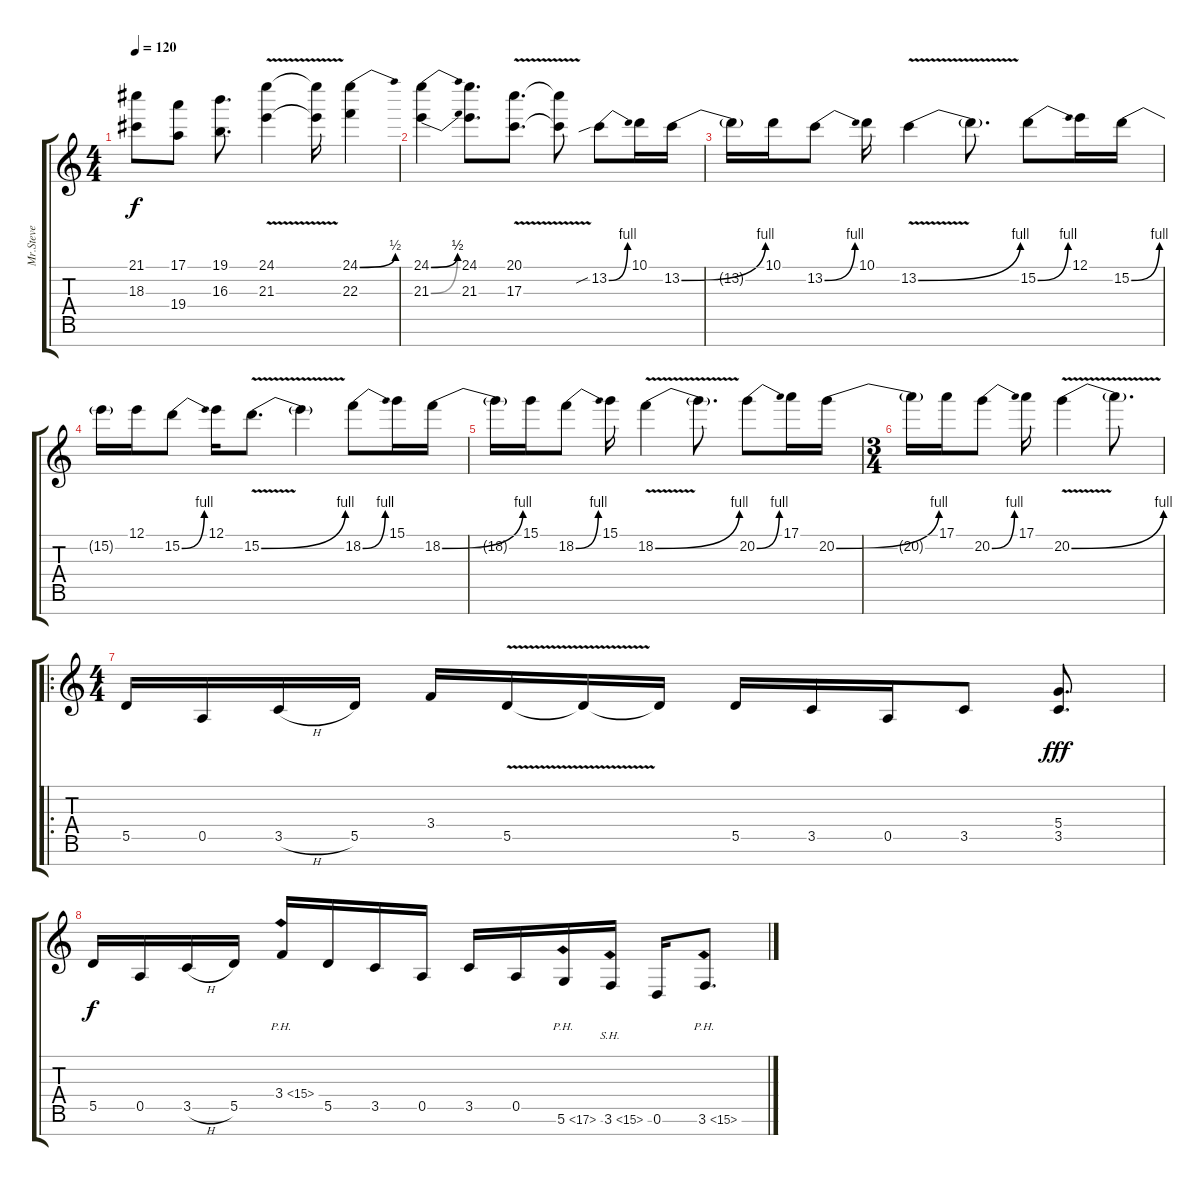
\track ("Mr.Steve" "Mr.Steve") {instrument distortionguitar}
\staff {score tabs}
\tuning (E4 B3 G3 D3 A2 D2 B1) {hide}
\ts (4 4)
\tempo 120
\clef g2
\ks c
(21.1 18.3).8{dy f} (17.1 19.4).8 (19.1 16.3).8{d} (24.1{v} 21.3).4 (24.1{t} 21.3{t}).16 (24.1{be (bend 0 0 60 2)} 22.3).4 |
(24.1{be (bend 0 0 60 2)} 21.3{be (bend 0 0 60 2)}).4 (24.1 21.3).8{d} (20.1{v} 17.3).8{d} (20.1{t} 17.3{t}).8 13.2{be (bend 0 0 60 4) sib}.8 10.1.16 13.2{be (bend 0 0 60 4)}.16 |
13.2{t}.16 10.1.16 13.2{be (bend 0 0 60 4)}.8 10.1.16 13.2{be (bend 0 0 60 4) v}.4 13.2{t}.8{d} 15.2{be (bend 0 0 60 4)}.8 12.1.16 15.2{be (bend 0 0 60 4)}.16 |
15.2{t}.16 12.1.16 15.2{be (bend 0 0 60 4)}.8 12.1.16 15.2{be (bend 0 0 60 4) v}.8{d} 15.2{t}.4 18.2{be (bend 0 0 60 4)}.8 15.1.16 18.2{be (bend 0 0 60 4)}.16 |
18.2{t}.16 15.1.16 18.2{be (bend 0 0 60 4)}.8 15.1.16 18.2{be (bend 0 0 60 4) v}.4 18.2{t}.8{d} 20.2{be (bend 0 0 60 4)}.8 17.1.16 20.2{be (bend 0 0 60 4)}.16 |
\ts (3 4)
20.2{t}.16 17.1.16 20.2{be (bend 0 0 60 4)}.8 17.1.16 20.2{be (bend 0 0 60 4) v}.4 20.2{t}.8{d} |
\ro
\ts (4 4)
5.5.16 0.5.16 3.5{h}.16 5.5.16 3.4.16 5.5{v}.16 5.5{t}.16 5.5{t}.16 5.5.16 3.5.16 0.5.16 3.5.8 (5.4 3.5).8{d dy fff} |
5.5.16{dy f} 0.5.16 3.5{h}.16 5.5.16 3.4{ph 12}.16 5.5.16 3.5.16 0.5.16 3.5.16 0.5.16 5.6{ph 12}.16 3.6{sh 12}.16 0.6.16 3.6{ph 12}.8{d}
